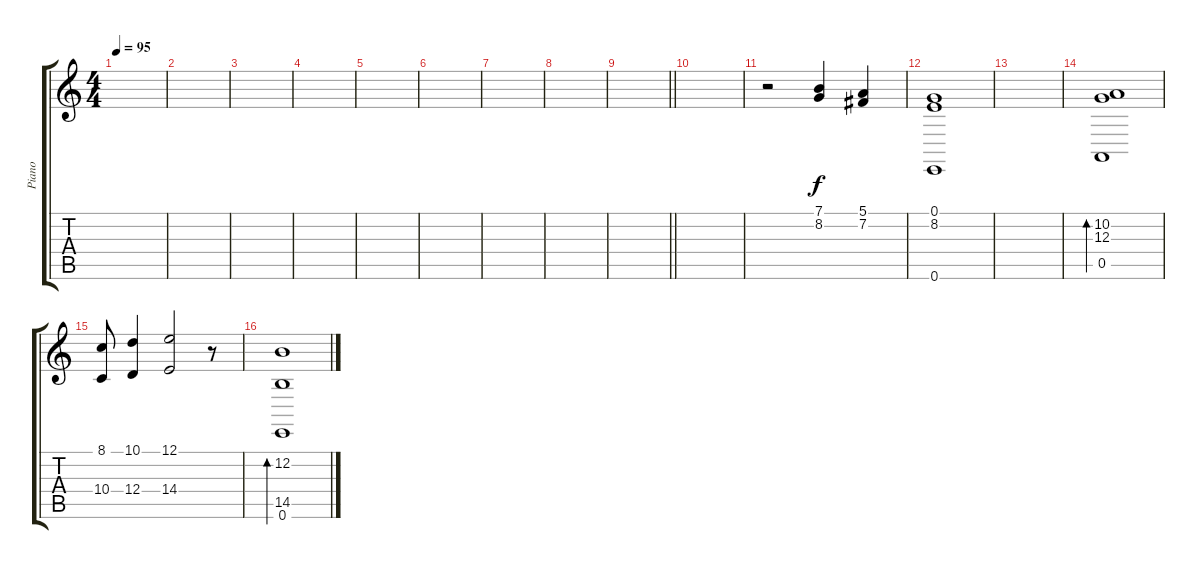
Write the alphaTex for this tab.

\track ("Piano" "Piano") {instrument electricgrandpiano}
\staff {score tabs}
\tuning (E4 B3 G3 D3 A2 E2) {hide}
\ts (4 4)
\tempo 95
\clef g2
\ks c
|
|
|
|
|
|
|
|
\barLineRight lightlight
|
|
r.2 (7.1 8.2).4 (5.1 7.2).4 |
(0.1 8.2 0.6).1 |
|
(10.2 12.3 0.5).1{bd 60} |
(8.1 10.4).8 (10.1 12.4).4 (12.1 14.4).2 r.8 |
(12.2 14.5 0.6).1{bd 120}
